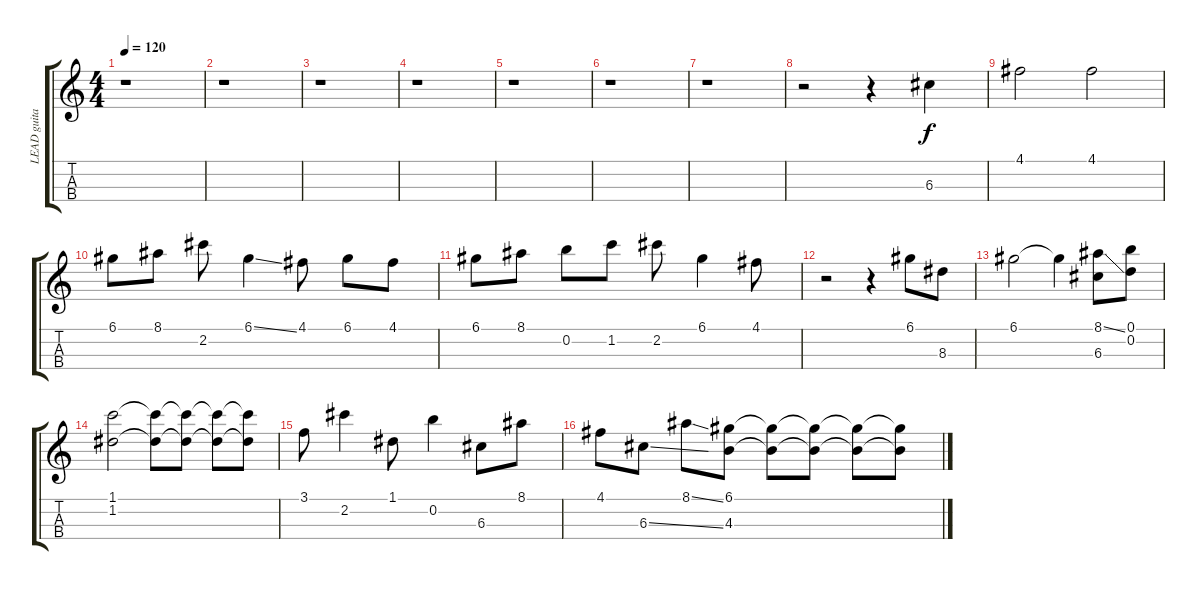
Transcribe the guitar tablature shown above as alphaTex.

\track ("LEAD guitar (Slash)" "LEAD guita") {instrument acousticguitarsteel}
\staff {score tabs}
\tuning (D4 B4 G3 D3) {hide}
\ts (4 4)
\tempo 120
\clef g2
\ks c
r.1{dy f instrument acousticguitarsteel} |
r.1 |
r.1 |
r.1 |
r.1 |
r.1 |
r.1 |
r.2 r.4 6.3.4 |
4.1.2 4.1.2 |
6.1.8 8.1.8 2.2.8 6.1{ss}.4 4.1.8 6.1.8 4.1.8 |
6.1.8 8.1.8 0.2.8 1.2.8 2.2.8 6.1.4 4.1.8 |
r.2 r.4 6.1.8 8.3.8 |
6.1.2 6.1{t}.4 (8.1{ss} 6.3).8 (0.1 0.2).8 |
(1.1 1.2).2 (1.1{t} 1.2{t}).8 (1.1{t} 1.2{t}).8 (1.1{t} 1.2{t}).8 (1.1{t} 1.2{t}).8 |
3.1.8 2.2.4 1.1.8 0.2.4 6.3.8 8.1.8 |
4.1.8 6.3{ss}.8 8.1{ss}.8 (6.1 4.3).8 (6.1{t} 4.3{t}).8 (6.1{t} 4.3{t}).8 (6.1{t} 4.3{t}).8 (6.1{t} 4.3{t}).8
